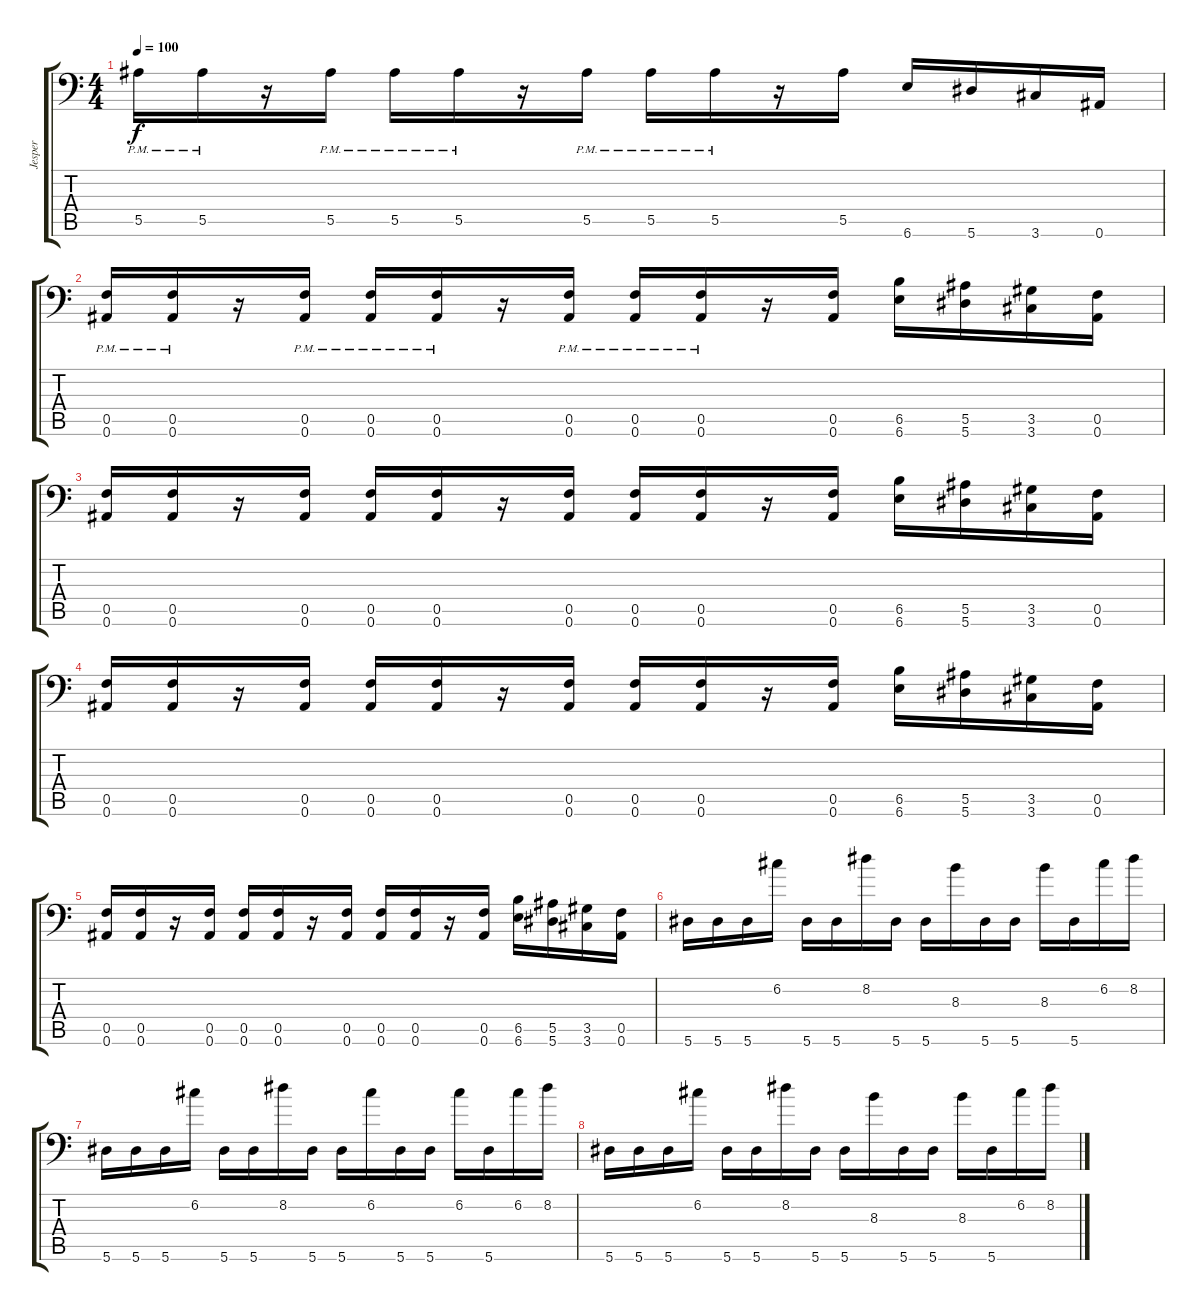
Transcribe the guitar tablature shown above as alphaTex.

\track ("Jesper" "Jesper") {instrument distortionguitar}
\staff {score tabs}
\tuning (C4 G3 Eb3 Bb2 F2 Bb1) {hide}
\ts (4 4)
\tempo 100
\clef f4
\ks c
5.5{pm}.16{dy f} 5.5{pm}.16 r.16 5.5{pm}.16 5.5{pm}.16 5.5{pm}.16 r.16 5.5{pm}.16 5.5{pm}.16 5.5{pm}.16 r.16 5.5.16 6.6.16 5.6.16 3.6.16 0.6.16 |
(0.5{pm} 0.6{pm}).16 (0.5{pm} 0.6{pm}).16 r.16 (0.5{pm} 0.6{pm}).16 (0.5{pm} 0.6{pm}).16 (0.5{pm} 0.6{pm}).16 r.16 (0.5{pm} 0.6{pm}).16 (0.5{pm} 0.6{pm}).16 (0.5{pm} 0.6{pm}).16 r.16 (0.5 0.6).16 (6.5 6.6).16 (5.5 5.6).16 (3.5 3.6).16 (0.5 0.6).16 |
(0.5 0.6).16 (0.5 0.6).16 r.16 (0.5 0.6).16 (0.5 0.6).16 (0.5 0.6).16 r.16 (0.5 0.6).16 (0.5 0.6).16 (0.5 0.6).16 r.16 (0.5 0.6).16 (6.5 6.6).16 (5.5 5.6).16 (3.5 3.6).16 (0.5 0.6).16 |
(0.5 0.6).16 (0.5 0.6).16 r.16 (0.5 0.6).16 (0.5 0.6).16 (0.5 0.6).16 r.16 (0.5 0.6).16 (0.5 0.6).16 (0.5 0.6).16 r.16 (0.5 0.6).16 (6.5 6.6).16 (5.5 5.6).16 (3.5 3.6).16 (0.5 0.6).16 |
(0.5 0.6).16 (0.5 0.6).16 r.16 (0.5 0.6).16 (0.5 0.6).16 (0.5 0.6).16 r.16 (0.5 0.6).16 (0.5 0.6).16 (0.5 0.6).16 r.16 (0.5 0.6).16 (6.5 6.6).16 (5.5 5.6).16 (3.5 3.6).16 (0.5 0.6).16 |
5.6.16 5.6.16 5.6.16 6.2.16 5.6.16 5.6.16 8.2.16 5.6.16 5.6.16 8.3.16 5.6.16 5.6.16 8.3.16 5.6.16 6.2.16 8.2.16 |
5.6.16 5.6.16 5.6.16 6.2.16 5.6.16 5.6.16 8.2.16 5.6.16 5.6.16 6.2.16 5.6.16 5.6.16 6.2.16 5.6.16 6.2.16 8.2.16 |
5.6.16 5.6.16 5.6.16 6.2.16 5.6.16 5.6.16 8.2.16 5.6.16 5.6.16 8.3.16 5.6.16 5.6.16 8.3.16 5.6.16 6.2.16 8.2.16
